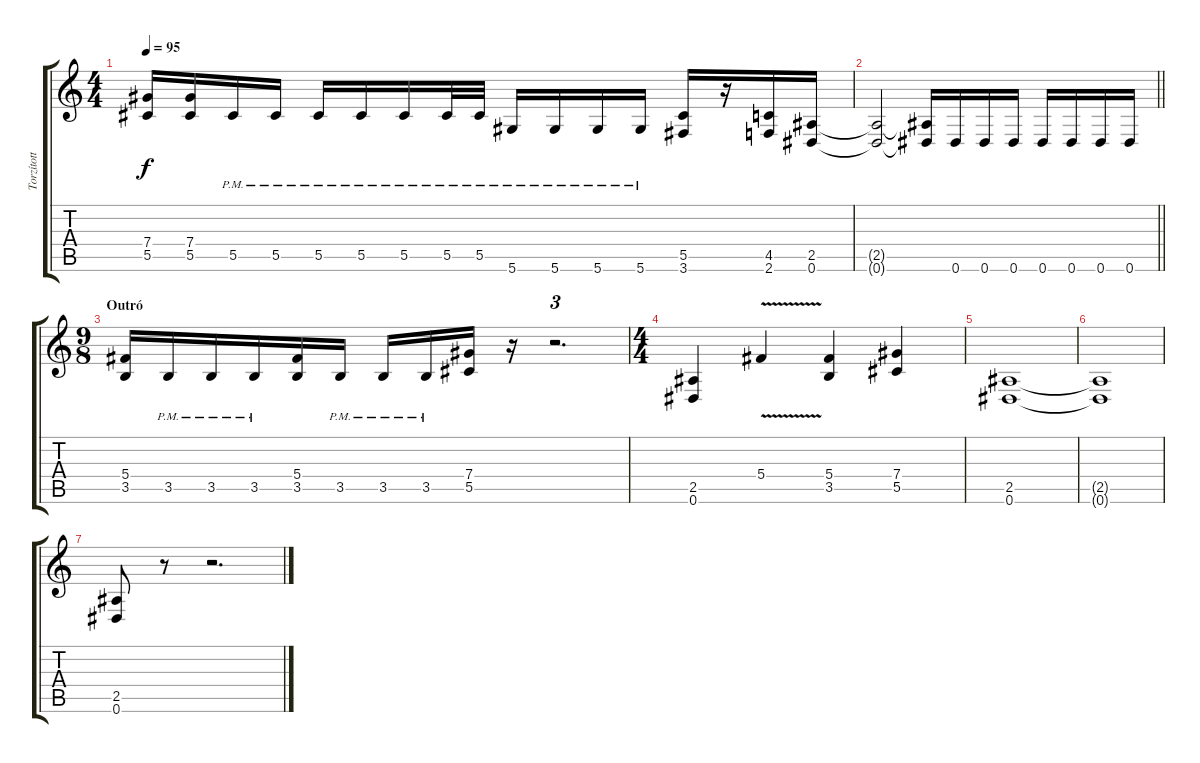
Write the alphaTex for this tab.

\track ("Torzított - Kíséret 2" "Torzított ") {instrument distortionguitar}
\staff {score tabs}
\tuning (Eb4 Bb3 Gb3 Db3 Ab2 Eb2) {hide}
\ts (4 4)
\tempo 95
\clef g2
\ks c
(7.4{t} 5.5{t}).16{dy f} (7.4 5.5).16 5.5{pm}.16 5.5{pm}.16 5.5{pm}.16 5.5{pm}.16 5.5{pm}.16 5.5{pm}.32 5.5{pm}.32 5.6{pm}.16 5.6{pm}.16 5.6{pm}.16 5.6{pm}.16 (5.5 3.6).16 r.16 (4.5 2.6).16 (2.5 0.6).16 |
\barLineRight lightlight
(2.5{t} 0.6{t}).2 (2.5{t} 0.6{t}).16 0.6.16 0.6.16 0.6.16 0.6.16 0.6.16 0.6.16 0.6.16 |
\ts (9 8)
\section ("" "Outró")
(5.4 3.5).16 3.5{pm}.16 3.5{pm}.16 3.5{pm}.16 (5.4 3.5).16 3.5{pm}.16 3.5{pm}.16 3.5{pm}.16 (7.4 5.5).16 r.16 r.2{d tu (3 2)} |
\ts (4 4)
(2.5 0.6).4 5.4{v}.4 (5.4 3.5).4 (7.4 5.5).4 |
(2.5 0.6).1 |
(2.5{t} 0.6{t}).1 |
(2.5 0.6).8 r.8 r.2{d}
